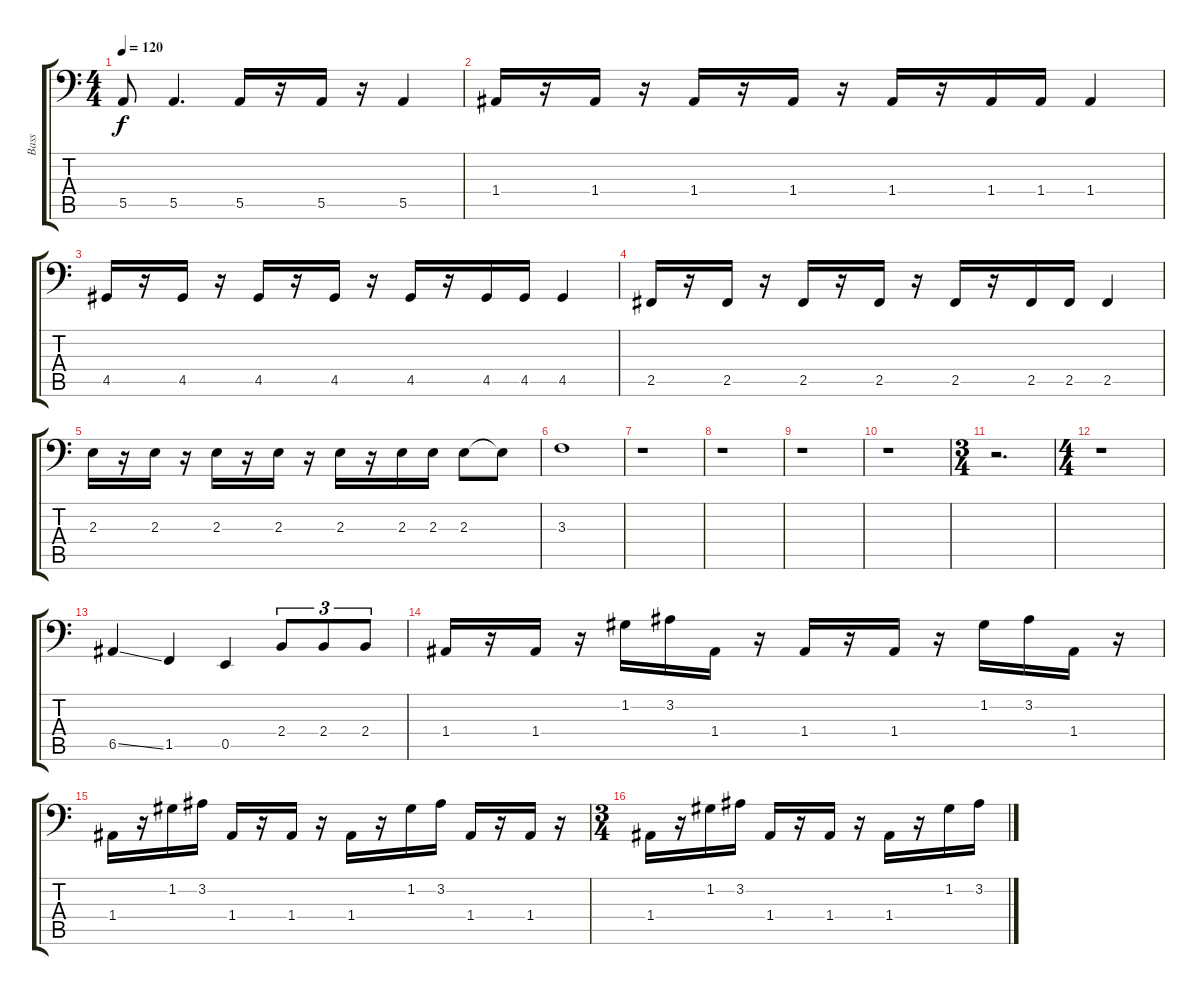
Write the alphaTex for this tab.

\track ("Bass" "Bass") {instrument electricbassfinger}
\staff {score tabs}
\tuning (C3 G2 D2 A1 E1 B0) {hide}
\ts (4 4)
\tempo 120
\clef f4
\ks c
5.5.8{dy f} 5.5.4{d} 5.5.16 r.16 5.5.16 r.16 5.5.4 |
1.4.16 r.16 1.4.16 r.16 1.4.16 r.16 1.4.16 r.16 1.4.16 r.16 1.4.16 1.4.16 1.4.4 |
4.5.16 r.16 4.5.16 r.16 4.5.16 r.16 4.5.16 r.16 4.5.16 r.16 4.5.16 4.5.16 4.5.4 |
2.5.16 r.16 2.5.16 r.16 2.5.16 r.16 2.5.16 r.16 2.5.16 r.16 2.5.16 2.5.16 2.5.4 |
2.3.16 r.16 2.3.16 r.16 2.3.16 r.16 2.3.16 r.16 2.3.16 r.16 2.3.16 2.3.16 2.3.8 2.3{t}.8 |
3.3.1 |
r.1 |
r.1 |
r.1 |
r.1 |
\ts (3 4)
r.2{d} |
\ts (4 4)
r.1 |
6.5{ss}.4 1.5.4 0.5.4 2.4.8{tu (3 2)} 2.4.8{tu (3 2)} 2.4.8{tu (3 2)} |
1.4.16 r.16 1.4.16 r.16 1.2.16 3.2.16 1.4.16 r.16 1.4.16 r.16 1.4.16 r.16 1.2.16 3.2.16 1.4.16 r.16 |
1.4.16 r.16 1.2.16 3.2.16 1.4.16 r.16 1.4.16 r.16 1.4.16 r.16 1.2.16 3.2.16 1.4.16 r.16 1.4.16 r.16 |
\ts (3 4)
1.4.16 r.16 1.2.16 3.2.16 1.4.16 r.16 1.4.16 r.16 1.4.16 r.16 1.2.16 3.2.16
